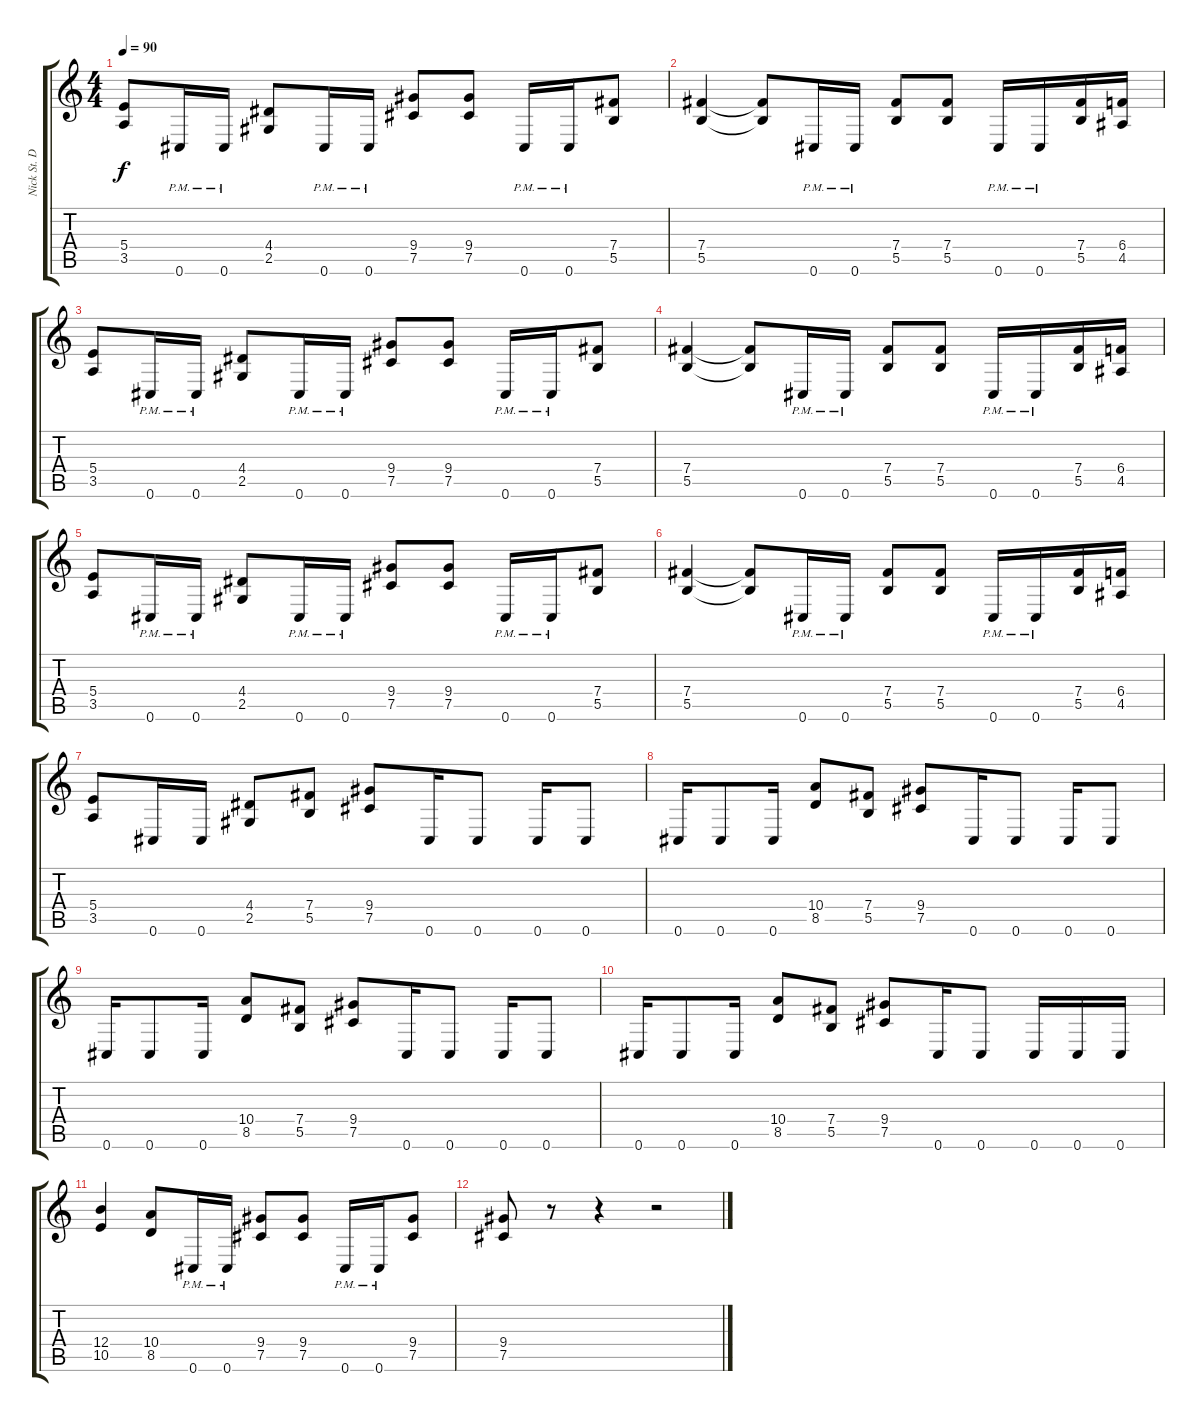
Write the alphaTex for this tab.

\track ("Nick St. Denis" "Nick St. D") {instrument distortionguitar}
\staff {score tabs}
\tuning (Db4 Ab3 E3 B2 Gb2 Db2) {hide}
\ts (4 4)
\tempo 90
\clef g2
\ks c
(5.4 3.5).8{dy f} 0.6{pm}.16 0.6{pm}.16 (4.4 2.5).8 0.6{pm}.16 0.6{pm}.16 (9.4 7.5).8 (9.4 7.5).8 0.6{pm}.16 0.6{pm}.16 (7.4 5.5).8 |
(7.4 5.5).4 (7.4{t} 5.5{t}).8 0.6{pm}.16 0.6{pm}.16 (7.4 5.5).8 (7.4 5.5).8 0.6{pm}.16 0.6{pm}.16 (7.4 5.5).16 (6.4 4.5).16 |
(5.4 3.5).8 0.6{pm}.16 0.6{pm}.16 (4.4 2.5).8 0.6{pm}.16 0.6{pm}.16 (9.4 7.5).8 (9.4 7.5).8 0.6{pm}.16 0.6{pm}.16 (7.4 5.5).8 |
(7.4 5.5).4 (7.4{t} 5.5{t}).8 0.6{pm}.16 0.6{pm}.16 (7.4 5.5).8 (7.4 5.5).8 0.6{pm}.16 0.6{pm}.16 (7.4 5.5).16 (6.4 4.5).16 |
(5.4 3.5).8 0.6{pm}.16 0.6{pm}.16 (4.4 2.5).8 0.6{pm}.16 0.6{pm}.16 (9.4 7.5).8 (9.4 7.5).8 0.6{pm}.16 0.6{pm}.16 (7.4 5.5).8 |
(7.4 5.5).4 (7.4{t} 5.5{t}).8 0.6{pm}.16 0.6{pm}.16 (7.4 5.5).8 (7.4 5.5).8 0.6{pm}.16 0.6{pm}.16 (7.4 5.5).16 (6.4 4.5).16 |
(5.4 3.5).8 0.6.16 0.6.16 (4.4 2.5).8 (7.4 5.5).8 (9.4 7.5).8 0.6.16 0.6.8 0.6.16 0.6.8 |
0.6.16 0.6.8 0.6.16 (10.4 8.5).8 (7.4 5.5).8 (9.4 7.5).8 0.6.16 0.6.8 0.6.16 0.6.8 |
0.6.16 0.6.8 0.6.16 (10.4 8.5).8 (7.4 5.5).8 (9.4 7.5).8 0.6.16 0.6.8 0.6.16 0.6.8 |
0.6.16 0.6.8 0.6.16 (10.4 8.5).8 (7.4 5.5).8 (9.4 7.5).8 0.6.16 0.6.8 0.6.16 0.6.16 0.6.16 |
(12.4 10.5).4 (10.4 8.5).8 0.6{pm}.16 0.6{pm}.16 (9.4 7.5).8 (9.4 7.5).8 0.6{pm}.16 0.6{pm}.16 (9.4 7.5).8 |
(9.4 7.5).8 r.8 r.4 r.2
